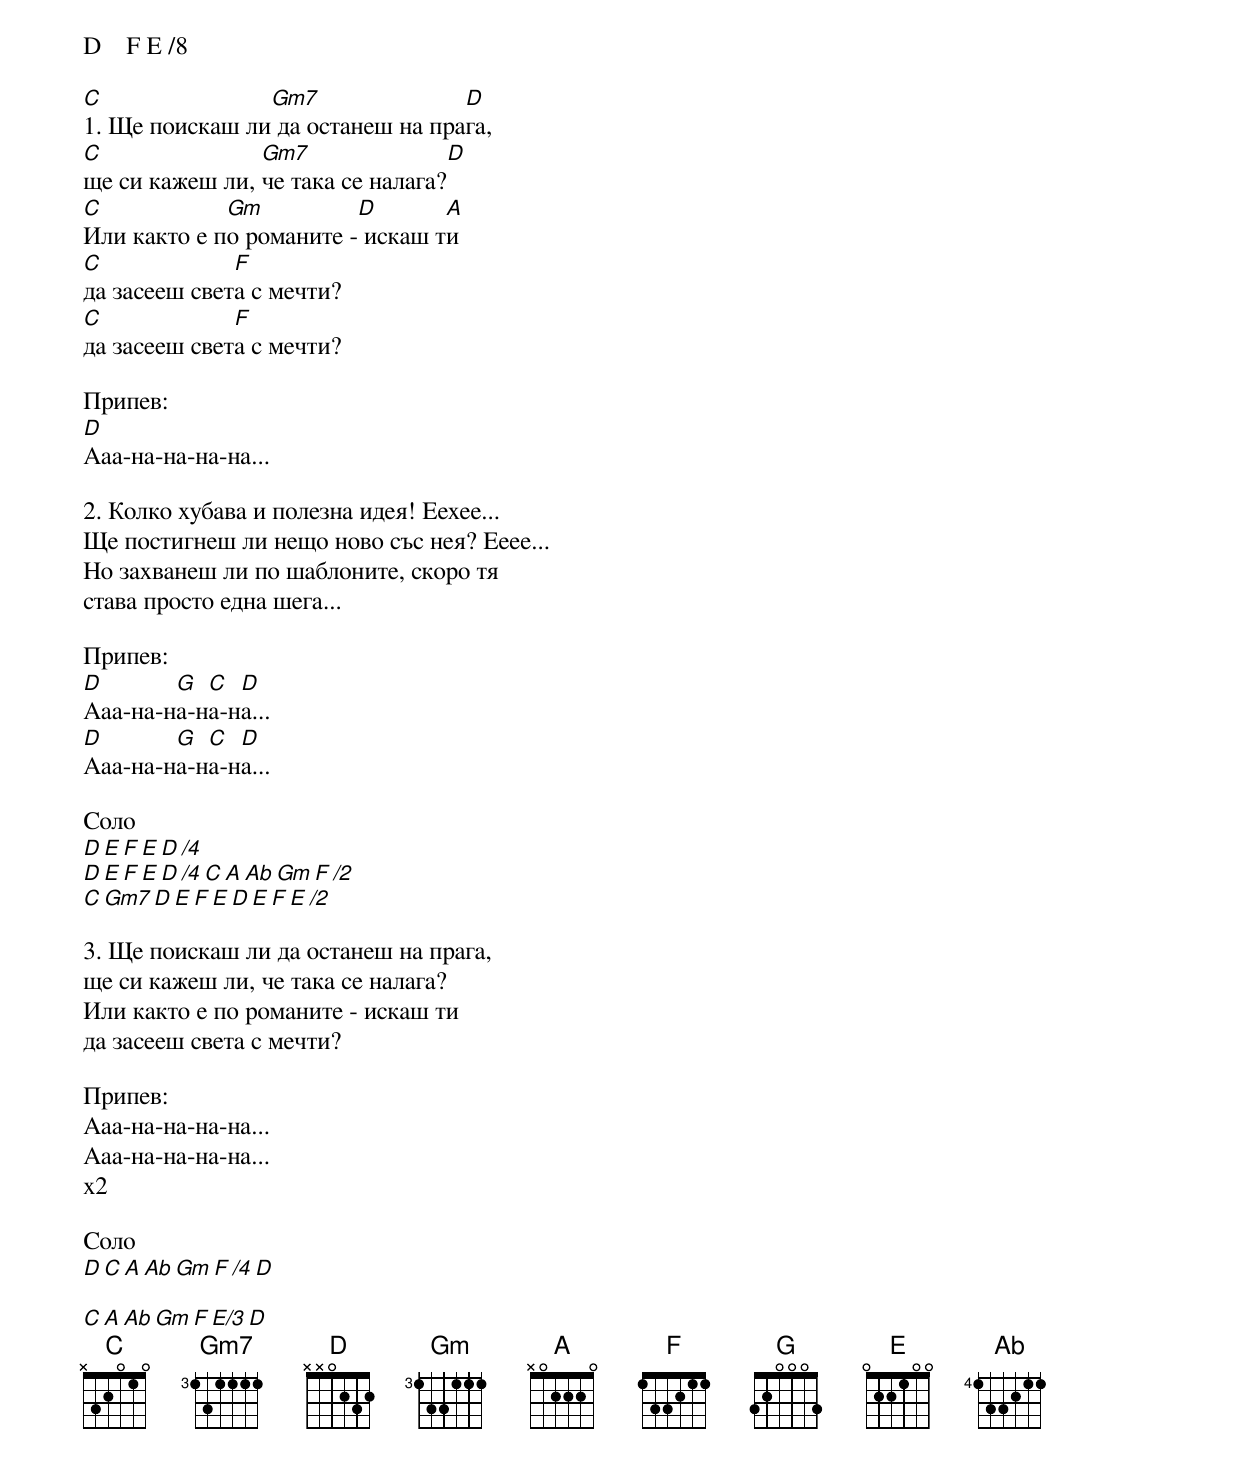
D    F E /8

C               Gm7               D
1. Ще поискаш ли да останеш на прага,
C               Gm7               D
ще си кажеш ли, че така се налага?
C            Gm          D       A
Или както е по романите - искаш ти
C             F
да засееш света с мечти?
C             F
да засееш света с мечти?

Припев:
D
Aaa-на-на-на-на...

2. Колко хубава и полезна идея! Еехее...
Ще постигнеш ли нещо ново със нея? Ееее...
Но захванеш ли по шаблоните, скоро тя
става просто една шега...

Припев:
D       G  C  D
Aaa-на-на-на-на...
D       G  C  D
Aaa-на-на-на-на...

Соло
D E F E D /4
D E F E D /4  C A Ab Gm F /2
C   Gm7  D E F E  D E F E /2

3. Ще поискаш ли да останеш на прага,
ще си кажеш ли, че така се налага?
Или както е по романите - искаш ти
да засееш света с мечти?

Припев:
Aaa-на-на-на-на...
Aaa-на-на-на-на...
x2

Соло
D   C A Ab Gm F /4  D

C A Ab Gm F E/3  D
